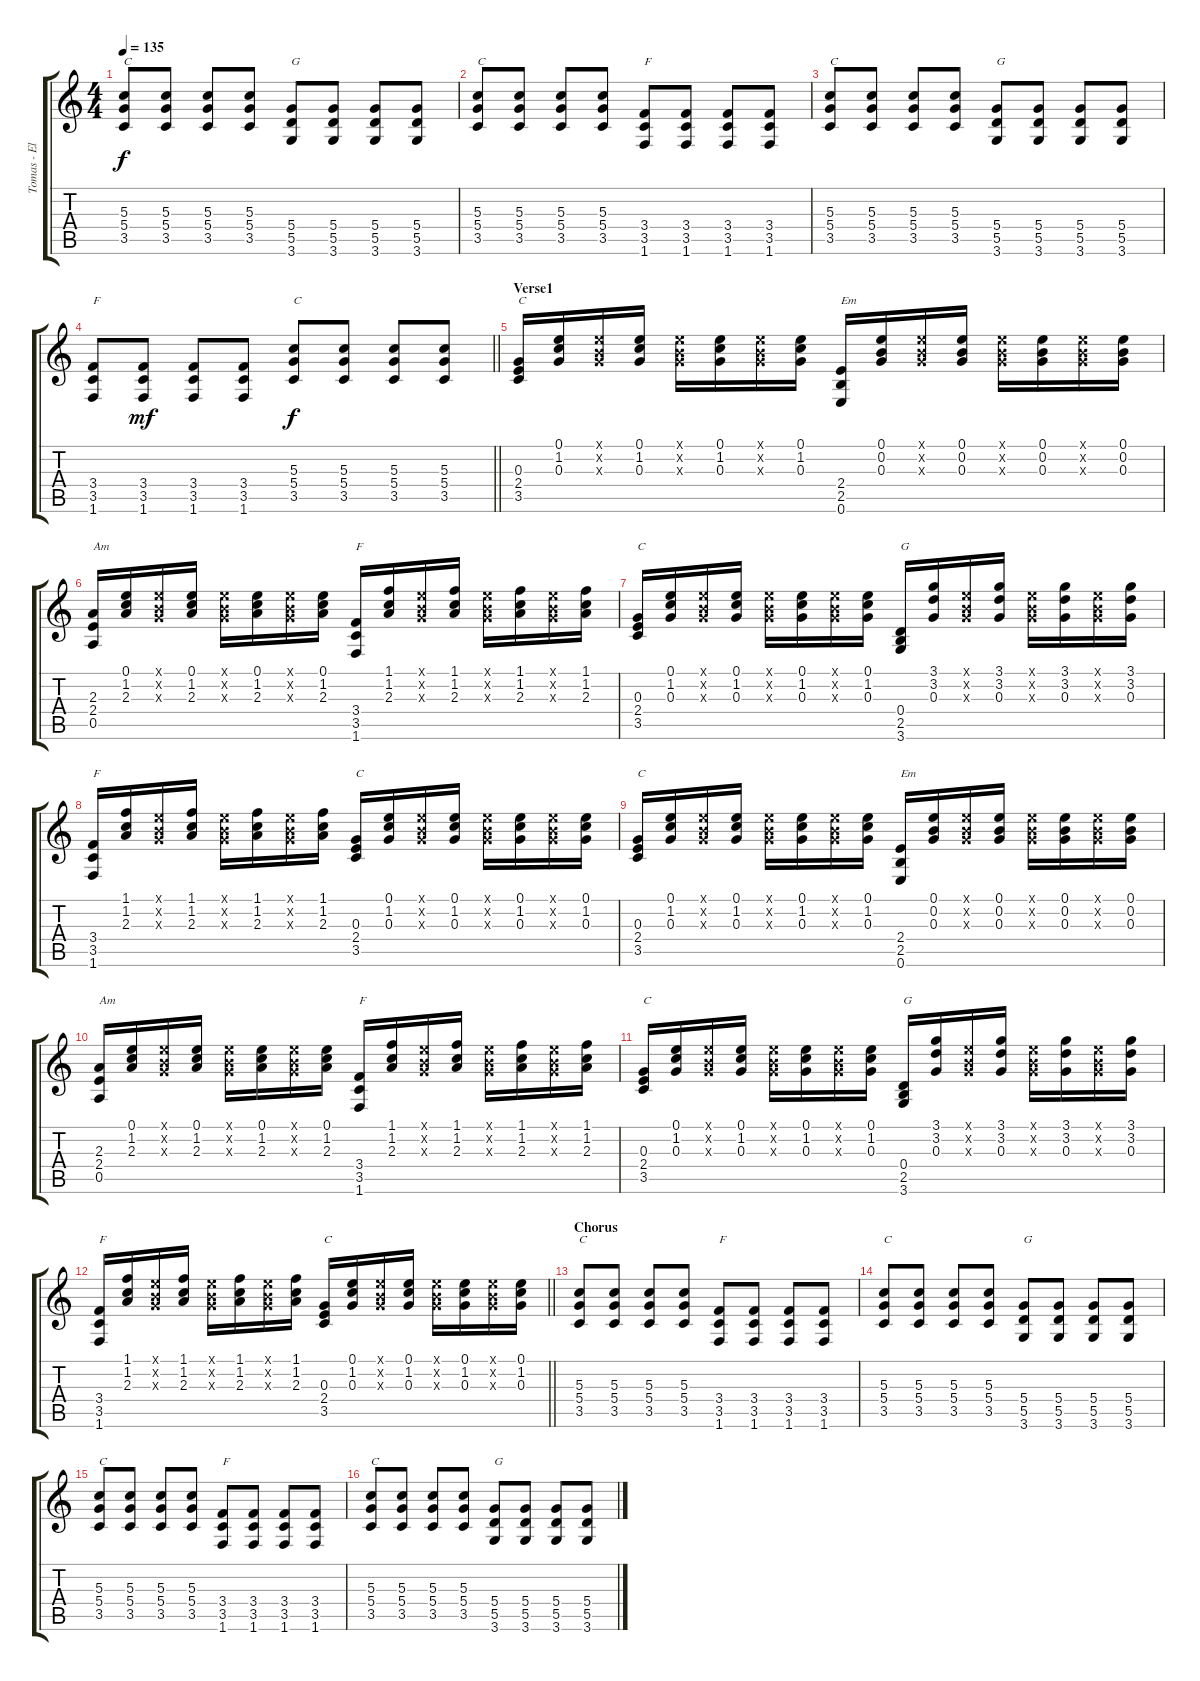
\track ("Tomas - Elec. Guitar" "Tomas - El") {instrument distortionguitar}
\staff {score tabs}
\tuning (E4 B3 G3 D3 A2 E2) {hide}
\ts (4 4)
\tempo 135
\clef g2
\ks c
(5.3 5.4 3.5).8{txt "C" dy f} (5.3 5.4 3.5).8 (5.3 5.4 3.5).8 (5.3 5.4 3.5).8 (5.4 5.5 3.6).8{txt "G"} (5.4 5.5 3.6).8 (5.4 5.5 3.6).8 (5.4 5.5 3.6).8 |
(5.3 5.4 3.5).8{txt "C"} (5.3 5.4 3.5).8 (5.3 5.4 3.5).8 (5.3 5.4 3.5).8 (3.4 3.5 1.6).8{txt "F"} (3.4 3.5 1.6).8 (3.4 3.5 1.6).8 (3.4 3.5 1.6).8 |
(5.3 5.4 3.5).8{txt "C"} (5.3 5.4 3.5).8 (5.3 5.4 3.5).8 (5.3 5.4 3.5).8 (5.4 5.5 3.6).8{txt "G"} (5.4 5.5 3.6).8 (5.4 5.5 3.6).8 (5.4 5.5 3.6).8 |
\barLineRight lightlight
(3.4 3.5 1.6).8{txt "F"} (3.4 3.5 1.6).8{dy mf} (3.4 3.5 1.6).8 (3.4 3.5 1.6).8 (5.3 5.4 3.5).8{txt "C" dy f} (5.3 5.4 3.5).8 (5.3 5.4 3.5).8 (5.3 5.4 3.5).8 |
\section ("" "Verse1")
(0.3 2.4 3.5).16{txt "C" volume 10 instrument electricguitarclean} (0.1 1.2 0.3).16 (0.1{x} 0.2{x} 0.3{x}).16 (0.1 1.2 0.3).16 (0.1{x} 0.2{x} 0.3{x}).16 (0.1 1.2 0.3).16 (0.1{x} 0.2{x} 0.3{x}).16 (0.1 1.2 0.3).16 (2.4 2.5 0.6).16{txt "Em"} (0.1 0.2 0.3).16 (0.1{x} 0.2{x} 0.3{x}).16 (0.1 0.2 0.3).16 (0.1{x} 0.2{x} 0.3{x}).16 (0.1 0.2 0.3).16 (0.1{x} 0.2{x} 0.3{x}).16 (0.1 0.2 0.3).16 |
(2.3 2.4 0.5).16{txt "Am"} (0.1 1.2 2.3).16 (0.1{x} 0.2{x} 0.3{x}).16 (0.1 1.2 2.3).16 (0.1{x} 0.2{x} 0.3{x}).16 (0.1 1.2 2.3).16 (0.1{x} 0.2{x} 0.3{x}).16 (0.1 1.2 2.3).16 (3.4 3.5 1.6).16{txt "F"} (1.1 1.2 2.3).16 (0.1{x} 0.2{x} 0.3{x}).16 (1.1 1.2 2.3).16 (0.1{x} 0.2{x} 0.3{x}).16 (1.1 1.2 2.3).16 (0.1{x} 0.2{x} 0.3{x}).16 (1.1 1.2 2.3).16 |
(0.3 2.4 3.5).16{txt "C"} (0.1 1.2 0.3).16 (0.1{x} 0.2{x} 0.3{x}).16 (0.1 1.2 0.3).16 (0.1{x} 0.2{x} 0.3{x}).16 (0.1 1.2 0.3).16 (0.1{x} 0.2{x} 0.3{x}).16 (0.1 1.2 0.3).16 (0.4 2.5 3.6).16{txt "G"} (3.1 3.2 0.3).16 (0.1{x} 0.2{x} 0.3{x}).16 (3.1 3.2 0.3).16 (0.1{x} 0.2{x} 0.3{x}).16 (3.1 3.2 0.3).16 (0.1{x} 0.2{x} 0.3{x}).16 (3.1 3.2 0.3).16 |
(3.4 3.5 1.6).16{txt "F"} (1.1 1.2 2.3).16 (0.1{x} 0.2{x} 0.3{x}).16 (1.1 1.2 2.3).16 (0.1{x} 0.2{x} 0.3{x}).16 (1.1 1.2 2.3).16 (0.1{x} 0.2{x} 0.3{x}).16 (1.1 1.2 2.3).16 (0.3 2.4 3.5).16{txt "C"} (0.1 1.2 0.3).16 (0.1{x} 0.2{x} 0.3{x}).16 (0.1 1.2 0.3).16 (0.1{x} 0.2{x} 0.3{x}).16 (0.1 1.2 0.3).16 (0.1{x} 0.2{x} 0.3{x}).16 (0.1 1.2 0.3).16 |
(0.3 2.4 3.5).16{txt "C"} (0.1 1.2 0.3).16 (0.1{x} 0.2{x} 0.3{x}).16 (0.1 1.2 0.3).16 (0.1{x} 0.2{x} 0.3{x}).16 (0.1 1.2 0.3).16 (0.1{x} 0.2{x} 0.3{x}).16 (0.1 1.2 0.3).16 (2.4 2.5 0.6).16{txt "Em"} (0.1 0.2 0.3).16 (0.1{x} 0.2{x} 0.3{x}).16 (0.1 0.2 0.3).16 (0.1{x} 0.2{x} 0.3{x}).16 (0.1 0.2 0.3).16 (0.1{x} 0.2{x} 0.3{x}).16 (0.1 0.2 0.3).16 |
(2.3 2.4 0.5).16{txt "Am"} (0.1 1.2 2.3).16 (0.1{x} 0.2{x} 0.3{x}).16 (0.1 1.2 2.3).16 (0.1{x} 0.2{x} 0.3{x}).16 (0.1 1.2 2.3).16 (0.1{x} 0.2{x} 0.3{x}).16 (0.1 1.2 2.3).16 (3.4 3.5 1.6).16{txt "F"} (1.1 1.2 2.3).16 (0.1{x} 0.2{x} 0.3{x}).16 (1.1 1.2 2.3).16 (0.1{x} 0.2{x} 0.3{x}).16 (1.1 1.2 2.3).16 (0.1{x} 0.2{x} 0.3{x}).16 (1.1 1.2 2.3).16 |
(0.3 2.4 3.5).16{txt "C"} (0.1 1.2 0.3).16 (0.1{x} 0.2{x} 0.3{x}).16 (0.1 1.2 0.3).16 (0.1{x} 0.2{x} 0.3{x}).16 (0.1 1.2 0.3).16 (0.1{x} 0.2{x} 0.3{x}).16 (0.1 1.2 0.3).16 (0.4 2.5 3.6).16{txt "G"} (3.1 3.2 0.3).16 (0.1{x} 0.2{x} 0.3{x}).16 (3.1 3.2 0.3).16 (0.1{x} 0.2{x} 0.3{x}).16 (3.1 3.2 0.3).16 (0.1{x} 0.2{x} 0.3{x}).16 (3.1 3.2 0.3).16 |
\barLineRight lightlight
(3.4 3.5 1.6).16{txt "F"} (1.1 1.2 2.3).16 (0.1{x} 0.2{x} 0.3{x}).16 (1.1 1.2 2.3).16 (0.1{x} 0.2{x} 0.3{x}).16 (1.1 1.2 2.3).16 (0.1{x} 0.2{x} 0.3{x}).16 (1.1 1.2 2.3).16 (0.3 2.4 3.5).16{txt "C"} (0.1 1.2 0.3).16 (0.1{x} 0.2{x} 0.3{x}).16 (0.1 1.2 0.3).16 (0.1{x} 0.2{x} 0.3{x}).16 (0.1 1.2 0.3).16 (0.1{x} 0.2{x} 0.3{x}).16 (0.1 1.2 0.3).16 |
\section ("" "Chorus")
(5.3 5.4 3.5).8{txt "C" volume 12 instrument distortionguitar} (5.3 5.4 3.5).8 (5.3 5.4 3.5).8 (5.3 5.4 3.5).8 (3.4 3.5 1.6).8{txt "F"} (3.4 3.5 1.6).8 (3.4 3.5 1.6).8 (3.4 3.5 1.6).8 |
(5.3 5.4 3.5).8{txt "C"} (5.3 5.4 3.5).8 (5.3 5.4 3.5).8 (5.3 5.4 3.5).8 (5.4 5.5 3.6).8{txt "G"} (5.4 5.5 3.6).8 (5.4 5.5 3.6).8 (5.4 5.5 3.6).8 |
(5.3 5.4 3.5).8{txt "C"} (5.3 5.4 3.5).8 (5.3 5.4 3.5).8 (5.3 5.4 3.5).8 (3.4 3.5 1.6).8{txt "F"} (3.4 3.5 1.6).8 (3.4 3.5 1.6).8 (3.4 3.5 1.6).8 |
(5.3 5.4 3.5).8{txt "C"} (5.3 5.4 3.5).8 (5.3 5.4 3.5).8 (5.3 5.4 3.5).8 (5.4 5.5 3.6).8{txt "G"} (5.4 5.5 3.6).8 (5.4 5.5 3.6).8 (5.4 5.5 3.6).8
